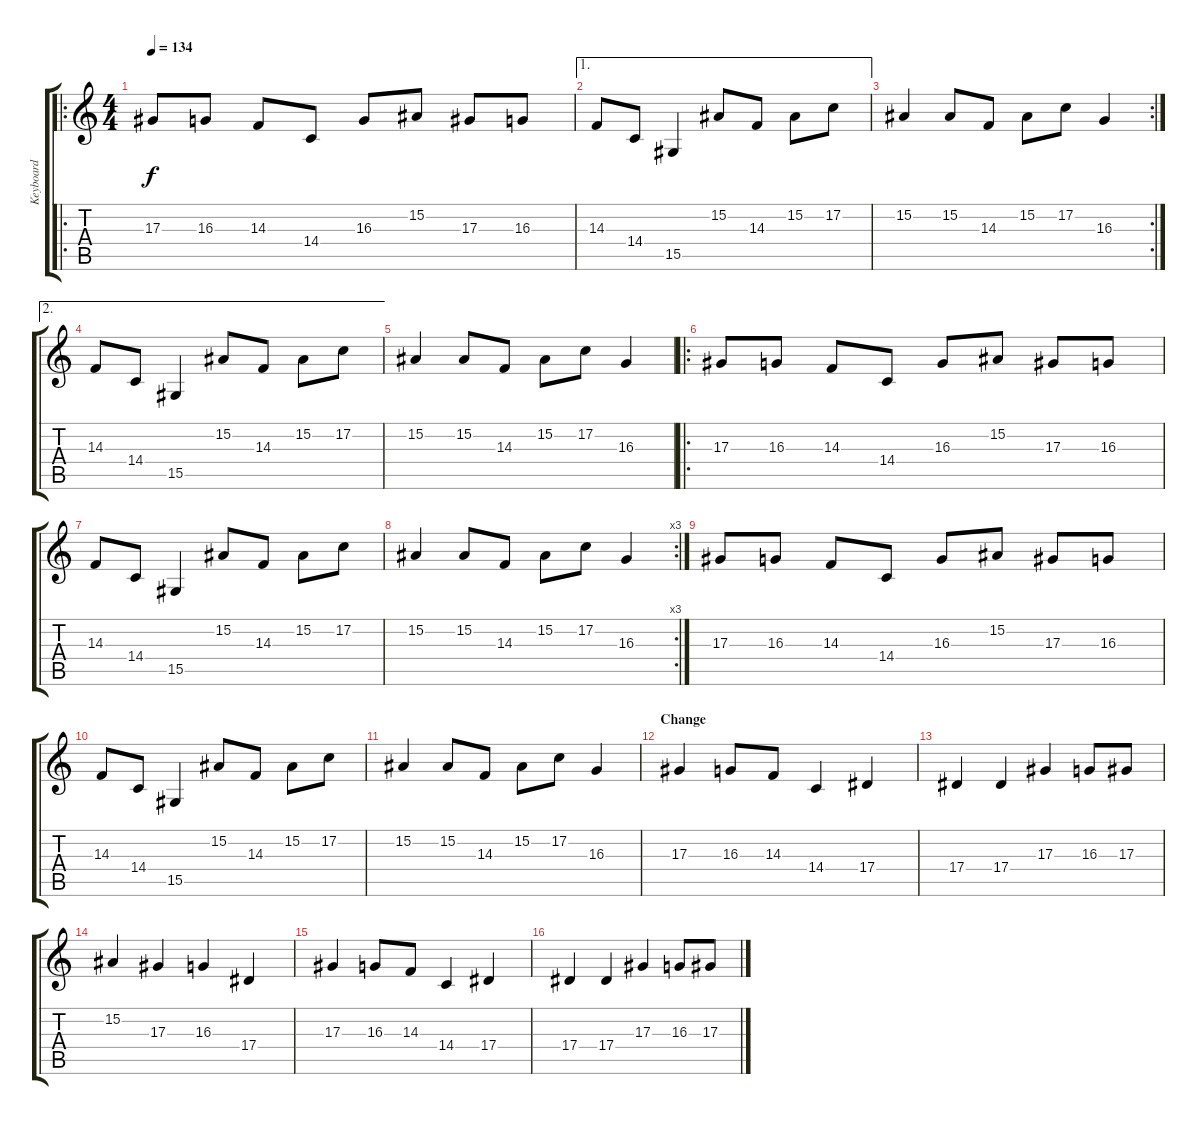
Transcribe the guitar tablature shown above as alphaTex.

\track ("Keyboard" "Keyboard") {instrument stringensemble1}
\staff {score tabs}
\tuning (C4 G3 Eb3 Bb2 F2 C2) {hide}
\ro
\ts (4 4)
\tempo 134
\clef g2
\ks c
17.3.8{dy f instrument stringensemble1} 16.3.8 14.3.8 14.4.8 16.3.8 15.2.8 17.3.8 16.3.8 |
\ae 1
14.3.8 14.4.8 15.5.4 15.2.8 14.3.8 15.2.8 17.2.8 |
\rc 2
15.2.4 15.2.8 14.3.8 15.2.8 17.2.8 16.3.4 |
\ae 2
14.3.8 14.4.8 15.5.4 15.2.8 14.3.8 15.2.8 17.2.8 |
15.2.4 15.2.8 14.3.8 15.2.8 17.2.8 16.3.4 |
\ro
17.3.8 16.3.8 14.3.8 14.4.8 16.3.8 15.2.8 17.3.8 16.3.8 |
14.3.8 14.4.8 15.5.4 15.2.8 14.3.8 15.2.8 17.2.8 |
\rc 3
15.2.4 15.2.8 14.3.8 15.2.8 17.2.8 16.3.4 |
17.3.8 16.3.8 14.3.8 14.4.8 16.3.8 15.2.8 17.3.8 16.3.8 |
14.3.8 14.4.8 15.5.4 15.2.8 14.3.8 15.2.8 17.2.8 |
15.2.4 15.2.8 14.3.8 15.2.8 17.2.8 16.3.4 |
\section ("" "Change")
17.3.4 16.3.8 14.3.8 14.4.4 17.4.4 |
17.4.4 17.4.4 17.3.4 16.3.8 17.3.8 |
15.2.4 17.3.4 16.3.4 17.4.4 |
17.3.4 16.3.8 14.3.8 14.4.4 17.4.4 |
17.4.4 17.4.4 17.3.4 16.3.8 17.3.8
